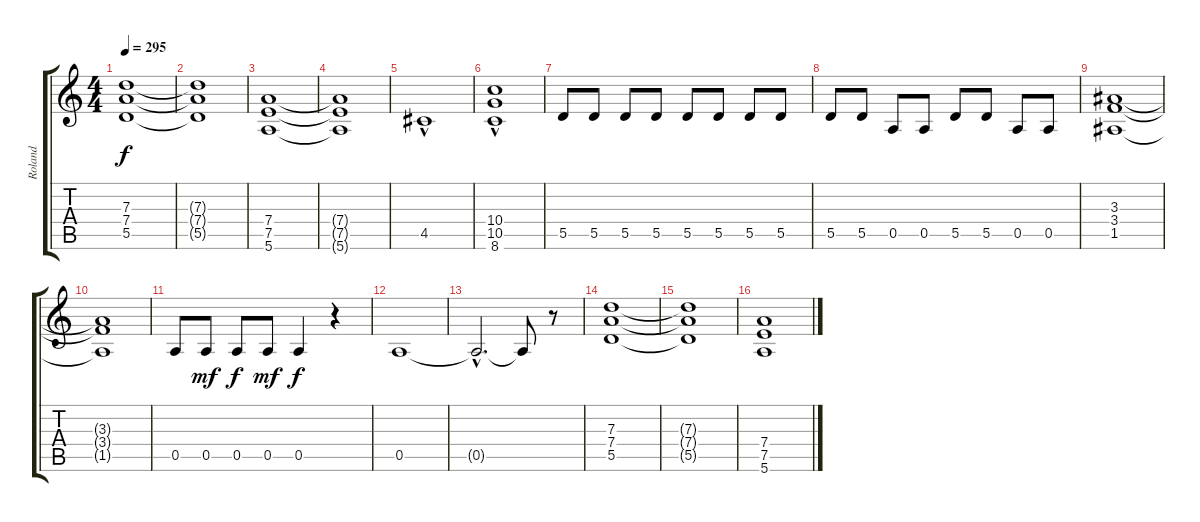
\track ("Roland" "Roland") {instrument overdrivenguitar}
\staff {score tabs}
\tuning (E4 B3 G3 D3 A2 E2) {hide}
\ts (4 4)
\tempo 295
\clef g2
\ks c
(7.3 7.4 5.5).1{dy f} |
(7.3{t} 7.4{t} 5.5{t}).1 |
(7.4 7.5 5.6).1 |
(7.4{t} 7.5{t} 5.6{t}).1 |
4.5{hac}.1 |
(10.4{hac} 10.5{hac} 8.6).1 |
5.5.8 5.5.8 5.5.8 5.5.8 5.5.8 5.5.8 5.5.8 5.5.8 |
5.5.8 5.5.8 0.5.8 0.5.8 5.5.8 5.5.8 0.5.8 0.5.8 |
(3.3 3.4 1.5).1 |
(3.3{t} 3.4{t} 1.5{t}).1 |
0.5.8 0.5.8{dy mf} 0.5.8{dy f} 0.5.8{dy mf} 0.5.4{dy f} r.4 |
0.5.1 |
0.5{hac t}.2{d} 0.5{t}.8 r.8 |
(7.3 7.4 5.5).1 |
(7.3{t} 7.4{t} 5.5{t}).1 |
(7.4 7.5 5.6).1
